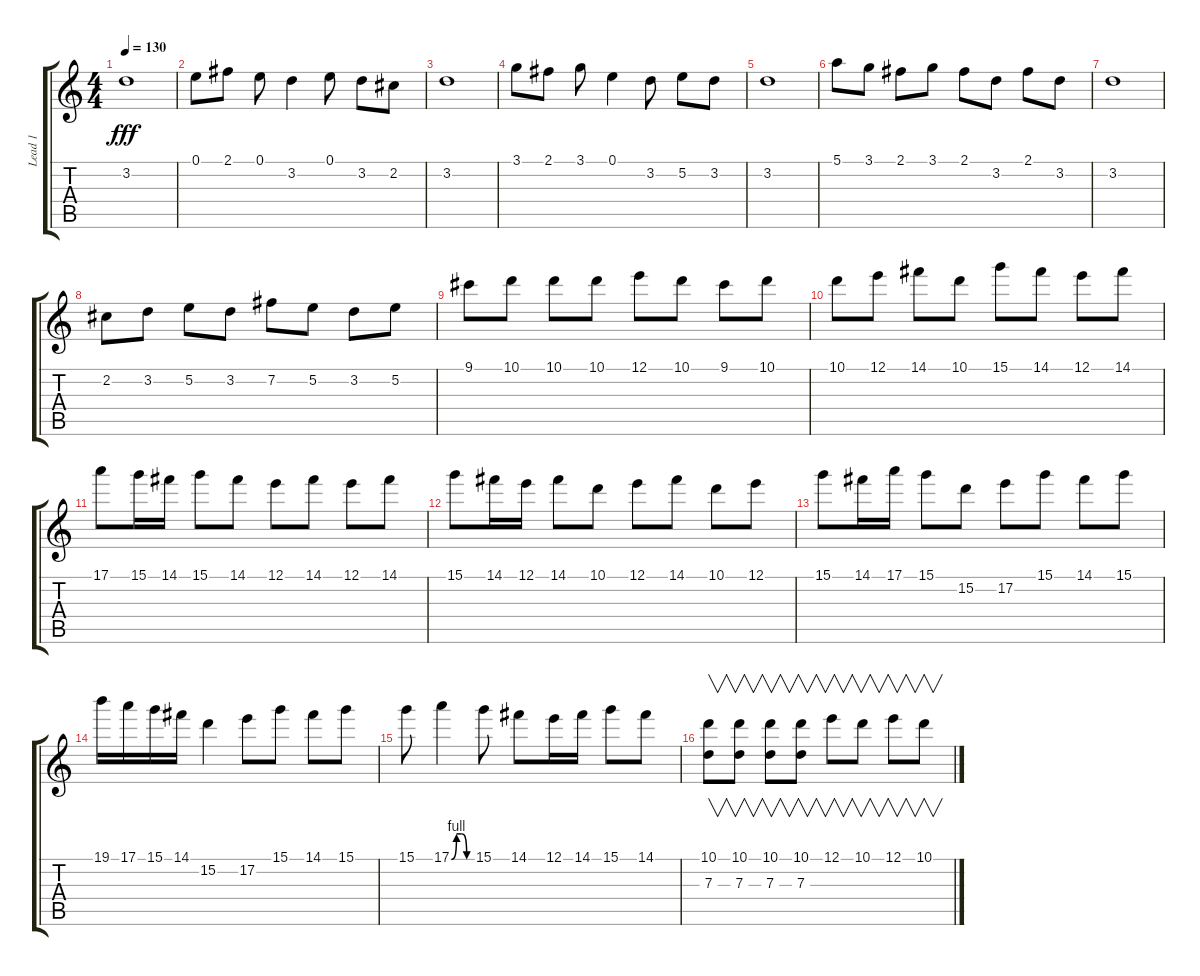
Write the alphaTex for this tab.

\track ("Lead 1" "Lead 1") {instrument distortionguitar}
\staff {score tabs}
\tuning (E4 B3 G3 D3 A2 E2) {hide}
\ts (4 4)
\tempo 130
\clef g2
\ks c
3.2.1{dy fff} |
0.1.8 2.1.8 0.1.8 3.2.4 0.1.8 3.2.8 2.2.8 |
3.2.1 |
3.1.8 2.1.8 3.1.8 0.1.4 3.2.8 5.2.8 3.2.8 |
3.2.1 |
5.1.8 3.1.8 2.1.8 3.1.8 2.1.8 3.2.8 2.1.8 3.2.8 |
3.2.1 |
2.2.8 3.2.8 5.2.8 3.2.8 7.2.8 5.2.8 3.2.8 5.2.8 |
9.1.8 10.1.8 10.1.8 10.1.8 12.1.8 10.1.8 9.1.8 10.1.8 |
10.1.8 12.1.8 14.1.8 10.1.8 15.1.8 14.1.8 12.1.8 14.1.8 |
17.1.8 15.1.16 14.1.16 15.1.8 14.1.8 12.1.8 14.1.8 12.1.8 14.1.8 |
15.1.8 14.1.16 12.1.16 14.1.8 10.1.8 12.1.8 14.1.8 10.1.8 12.1.8 |
15.1.8 14.1.16 17.1.16 15.1.8 15.2.8 17.2.8 15.1.8 14.1.8 15.1.8 |
19.1.16 17.1.16 15.1.16 14.1.16 15.2.4 17.2.8 15.1.8 14.1.8 15.1.8 |
15.1.8 17.1{be (custom 0 0 15 4 30 4 45 0 60 0)}.4 15.1.8 14.1.8 12.1.16 14.1.16 15.1.8 14.1.8 |
(10.1 7.3).8{v} (10.1 7.3).8{v} (10.1 7.3).8{v} (10.1 7.3).8{v} 12.1.8{v} 10.1.8{v} 12.1.8{v} 10.1.8{v}
